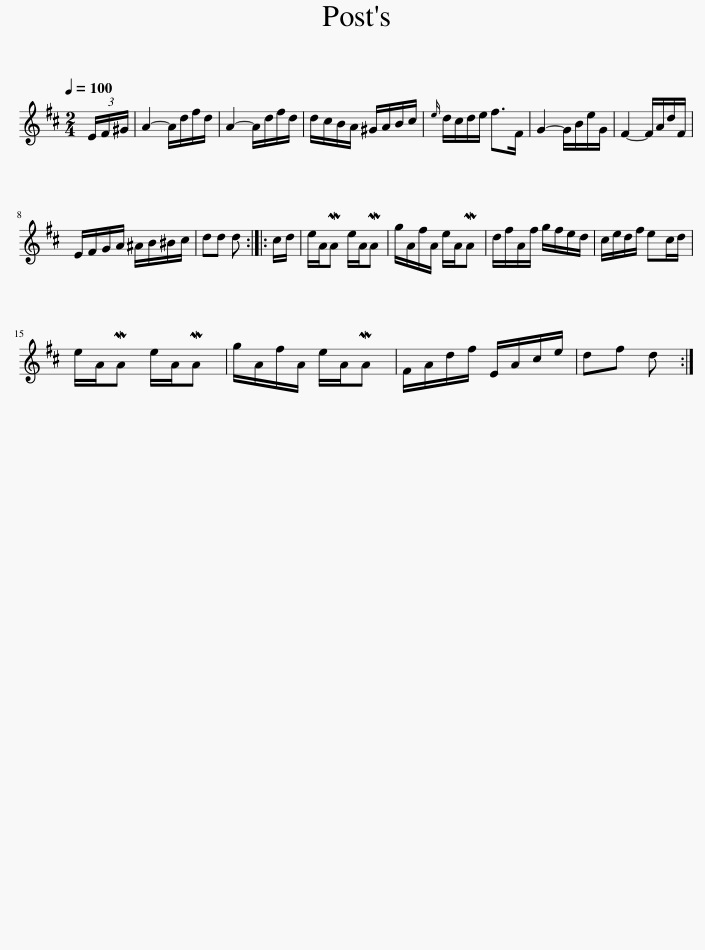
X:1
L:1/8
Q:1/4=100
M:2/4
I:linebreak $
K:none
V:1 treble transpose="8 "
V:1
[K:D] (3E/F/^G/ | A2- A/d/f/d/ | A2- A/d/f/d/ | d/c/B/A/ ^G/A/B/c/ |{e} d/c/d/e/ f>F | %5
 G2- G/B/e/G/ | F2- F/A/d/F/ |$ E/F/G/A/ ^A/B/^B/c/ | dd d :: c/d/ | %10
 e/A/MA e/A/MA | g/A/f/A/ e/A/MA | d/f/A/f/ g/f/e/d/ | c/e/d/f/ ec/d/ |$ e/A/MA e/A/MA | %15
 g/A/f/A/ e/A/MA | F/A/d/f/ E/A/c/e/ | df d :| %18
